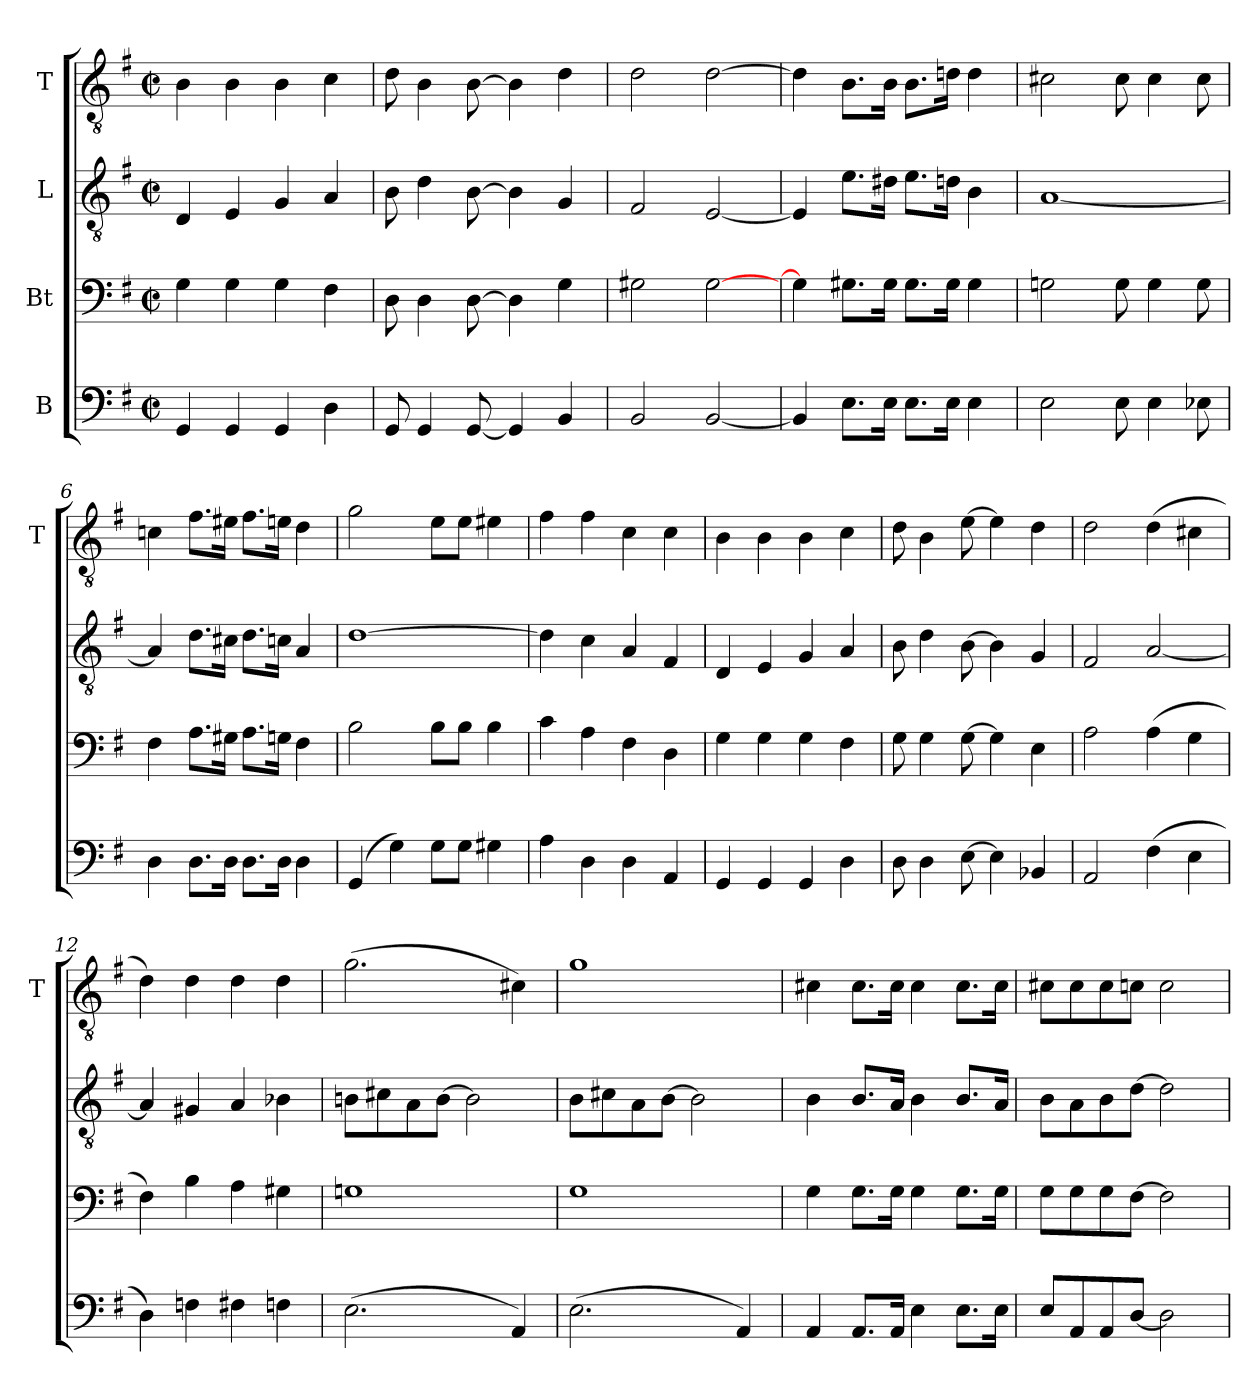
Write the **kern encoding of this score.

**kern	**kern	**kern	**kern
*part4	*part3	*part2	*part1
*staff4	*staff3	*staff2	*staff1
*I"B	*I"Bt	*I"L	*I"T
*	*	*	*I'T
*clefF4	*clefF4	*clefGv2	*clefGv2
*k[f#]	*k[f#]	*k[f#]	*k[f#]
*G:	*G:	*G:	*G:
*M2/2	*M2/2	*M2/2	*M2/2
*met(c|)	*met(c|)	*met(c|)	*met(c|)
=1	=1	=1	=1
4GG	4G	4D	4B
4GG	4G	4E	4B
4GG	4G	4G	4B
4D	4F#	4A	4c
=2	=2	=2	=2
8GG	8D	8B	8d
4GG	4D	4d	4B
[8GG	[8D	[8B	[8B
4GG]	4D]	4B]	4B]
4BB	4G	4G	4d
=3	=3	=3	=3
2BB	2G#X	2F#	2d
[2BB	[2G#	[2E	[2d
=4	=4	=4	=4
4BB]	4G]	4E]	4d]
8.EL	8.G#XL	8.eL	8.BL
16EJk	16G#Jk	16d#XJk	16BJk
8.EL	8.G#L	8.eL	8.BL
16EJk	16G#Jk	16dnJk	16dnJk
4E	4G#	4B	4d
=5	=5	=5	=5
2E	2Gn	[1A	2c#X
8E	8G	.	8c#
4E	4G	.	4c#
8E-X	8G	.	8c#
=6	=6	=6	=6
4D	4F#	4A]	4cn
8.DL	8.AL	8.dL	8.f#L
16DJk	16G#XJk	16c#XJk	16e#XJk
8.DL	8.AL	8.dL	8.f#L
16DJk	16GnJk	16cnJk	16enJk
4D	4F#	4A	4d
=7	=7	=7	=7
(4GG	2B	[1d	2g
4G)	.	.	.
8GL	8BL	.	8eL
8GJ	8BJ	.	8eJ
4G#X	4B	.	4e#X
=8	=8	=8	=8
4A	4c	4d]	4f#
4D	4A	4c	4f#
4D	4F#	4A	4c
4AA	4D	4F#	4c
=9	=9	=9	=9
4GG	4G	4D	4B
4GG	4G	4E	4B
4GG	4G	4G	4B
4D	4F#	4A	4c
=10	=10	=10	=10
8D	8G	8B	8d
4D	4G	4d	4B
[8E	[8G	[8B	[8e
4E]	4G]	4B]	4e]
4BB-X	4E	4G	4d
=11	=11	=11	=11
2AA	2A	2F#	2d
(4F#	(4A	[2A	(4d
4E	4G	.	4c#X
=12	=12	=12	=12
4D)	4F#)	4A]	4d)
4Fn	4B	4G#X	4d
4F#X	4A	4A	4d
4Fn	4G#X	4B-X	4d
=13	=13	=13	=13
(2.E	1Gn	8BnL	(2.g
.	.	8c#X	.
.	.	8A	.
.	.	[8BJ	.
.	.	2B]	.
4AA)	.	.	4c#X)
=14	=14	=14	=14
(2.E	1G	8BL	1g
.	.	8c#X	.
.	.	8A	.
.	.	[8BJ	.
.	.	2B]	.
4AA)	.	.	.
=15	=15	=15	=15
4AA	4G	4B	4c#X
8.AAL	8.GL	8.BL	8.c#L
16AAJk	16GJk	16AJk	16c#Jk
4E	4G	4B	4c#
8.EL	8.GL	8.BL	8.c#L
16EJk	16GJk	16AJk	16c#Jk
=16	=16	=16	=16
8EL	8GL	8BL	8c#XL
8AA	8G	8A	8c#
8AA	8G	8B	8c#
[8DJ	[8F#J	[8dJ	8cnJ
2D]	2F#]	2d]	2c
=	=	=	=
*-	*-	*-	*-
